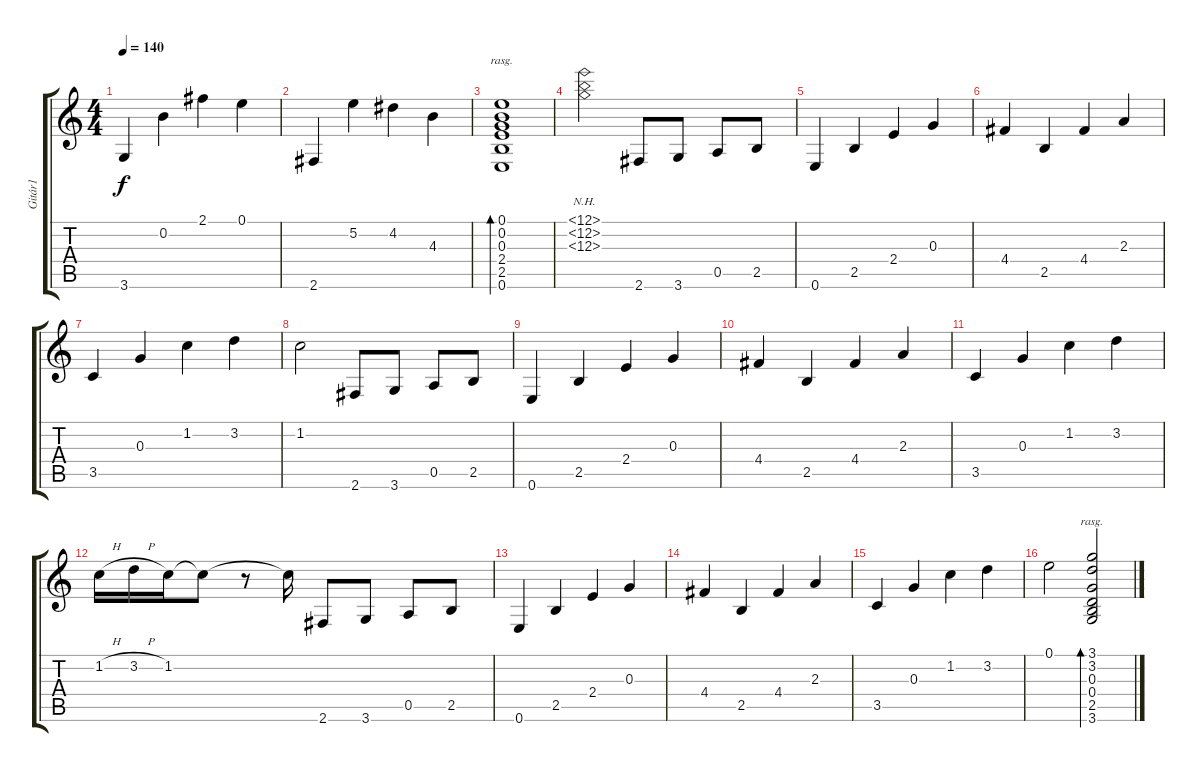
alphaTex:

\track ("Gitár1" "Gitár1") {instrument overdrivenguitar}
\staff {score tabs}
\tuning (E4 B3 G3 D3 A2 E2) {hide}
\ts (4 4)
\tempo 140
\clef g2
\ks c
3.6.4{dy f} 0.2.4 2.1.4 0.1.4 |
2.6.4 5.2.4 4.2.4 4.3.4 |
(0.1 0.2 0.3 2.4 2.5 0.6).1{bd 480 rasg ii} |
(12.1{nh} 12.2{nh} 12.3{nh}).2 2.6.8 3.6.8 0.5.8 2.5.8 |
0.6.4{instrument electricguitarclean} 2.5.4 2.4.4 0.3.4 |
4.4.4 2.5.4 4.4.4 2.3.4 |
3.5.4 0.3.4 1.2.4 3.2.4 |
1.2.2 2.6.8 3.6.8 0.5.8 2.5.8 |
0.6.4{instrument electricguitarclean} 2.5.4 2.4.4 0.3.4 |
4.4.4 2.5.4 4.4.4 2.3.4 |
3.5.4 0.3.4 1.2.4 3.2.4 |
1.2{h}.16 3.2{h}.16 1.2.16 1.2{t}.8 r.8 1.2{t}.16 2.6.8 3.6.8 0.5.8 2.5.8 |
0.6.4{instrument electricguitarclean} 2.5.4 2.4.4 0.3.4 |
4.4.4 2.5.4 4.4.4 2.3.4 |
3.5.4 0.3.4 1.2.4 3.2.4 |
0.1.2 (3.1 3.2 0.3 0.4 2.5 3.6).2{bd 120 rasg ii}
